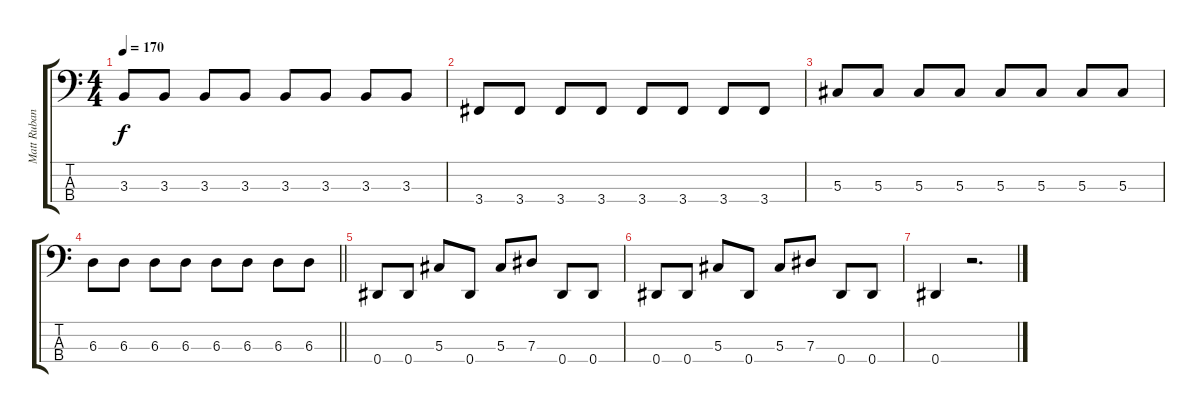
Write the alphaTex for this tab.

\track ("Matt Rubano - Bass" "Matt Ruban") {instrument electricbasspick}
\staff {score tabs}
\tuning (Gb2 Db2 Ab1 Eb1) {hide}
\ts (4 4)
\tempo 170
\clef f4
\ks c
3.3.8{dy f} 3.3.8 3.3.8 3.3.8 3.3.8 3.3.8 3.3.8 3.3.8 |
3.4.8 3.4.8 3.4.8 3.4.8 3.4.8 3.4.8 3.4.8 3.4.8 |
5.3.8 5.3.8 5.3.8 5.3.8 5.3.8 5.3.8 5.3.8 5.3.8 |
\barLineRight lightlight
6.3.8 6.3.8 6.3.8 6.3.8 6.3.8 6.3.8 6.3.8 6.3.8 |
0.4.8 0.4.8 5.3.8 0.4.8 5.3.8 7.3.8 0.4.8 0.4.8 |
0.4.8 0.4.8 5.3.8 0.4.8 5.3.8 7.3.8 0.4.8 0.4.8 |
0.4.4 r.2{d}
